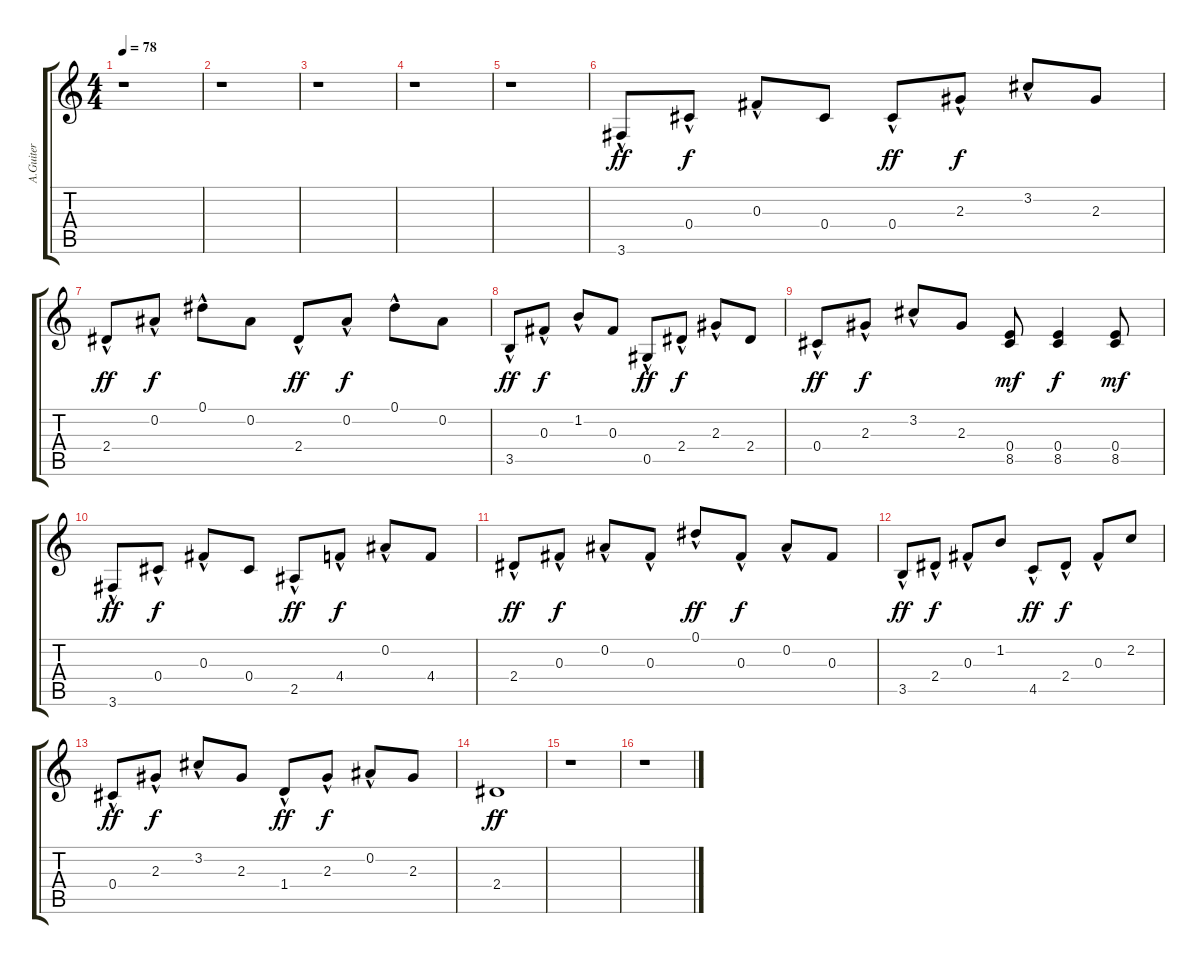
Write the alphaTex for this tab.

\track ("A.Guiter" "A.Guiter") {instrument acousticguitarsteel}
\staff {score tabs}
\tuning (Eb4 Bb3 Gb3 Db3 Ab2 Eb2) {hide}
\ts (4 4)
\tempo 78
\clef g2
\ks c
r.1{dy f} |
r.1 |
r.1 |
r.1 |
r.1 |
3.6{hac}.8{dy ff} 0.4{hac}.8{dy f} 0.3{hac}.8 0.4.8 0.4{hac}.8{dy ff} 2.3{hac}.8{dy f} 3.2{hac}.8 2.3.8 |
2.4{hac}.8{dy ff} 0.2{hac}.8{dy f} 0.1{hac}.8 0.2.8 2.4{hac}.8{dy ff} 0.2{hac}.8{dy f} 0.1{hac}.8 0.2.8 |
3.5{hac}.8{dy ff} 0.3{hac}.8{dy f} 1.2{hac}.8 0.3.8 0.5{hac}.8{dy ff} 2.4{hac}.8{dy f} 2.3{hac}.8 2.4.8 |
0.4{hac}.8{dy ff} 2.3{hac}.8{dy f} 3.2{hac}.8 2.3.8 (0.4 8.5).8{dy mf} (0.4 8.5).4{dy f} (0.4 8.5).8{dy mf} |
3.6{hac}.8{dy ff} 0.4{hac}.8{dy f} 0.3{hac}.8 0.4.8 2.5{hac}.8{dy ff} 4.4{hac}.8{dy f} 0.2{hac}.8 4.4.8 |
2.4{hac}.8{dy ff} 0.3{hac}.8{dy f} 0.2{hac}.8 0.3{hac}.8 0.1{hac}.8{dy ff} 0.3{hac}.8{dy f} 0.2{hac}.8 0.3.8 |
3.5{hac}.8{dy ff} 2.4{hac}.8{dy f} 0.3{hac}.8 1.2.8 4.5{hac}.8{dy ff} 2.4{hac}.8{dy f} 0.3{hac}.8 2.2.8 |
0.4{hac}.8{dy ff} 2.3{hac}.8{dy f} 3.2{hac}.8 2.3.8 1.4{hac}.8{dy ff} 2.3{hac}.8{dy f} 0.2{hac}.8 2.3.8 |
2.4.1{dy ff} |
r.1 |
r.1
